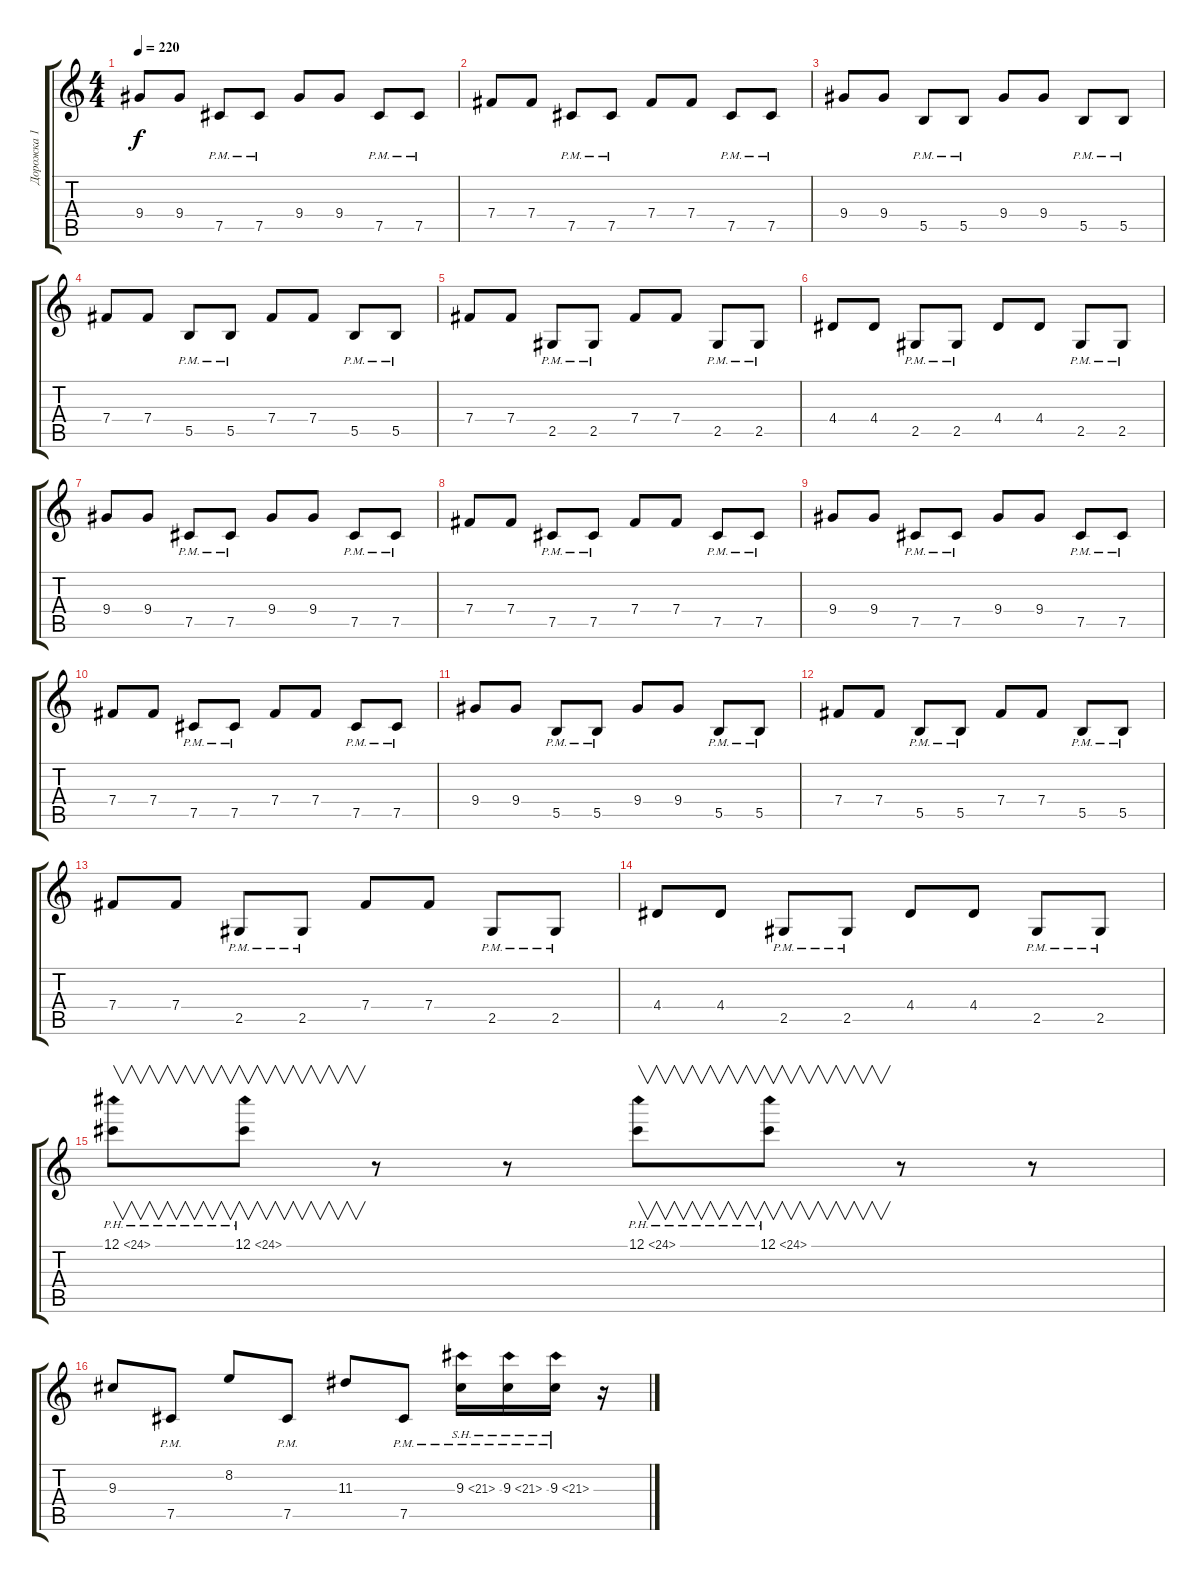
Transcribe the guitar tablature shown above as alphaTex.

\track ("Дорожка 1" "Дорожка 1") {instrument overdrivenguitar}
\staff {score tabs}
\tuning (Db4 Ab3 E3 B2 Gb2 Db2) {hide}
\ts (4 4)
\tempo 220
\clef g2
\ks c
9.4.8{dy f} 9.4.8 7.5{pm}.8 7.5{pm}.8 9.4.8 9.4.8 7.5{pm}.8 7.5{pm}.8 |
7.4.8 7.4.8 7.5{pm}.8 7.5{pm}.8 7.4.8 7.4.8 7.5{pm}.8 7.5{pm}.8 |
9.4.8 9.4.8 5.5{pm}.8 5.5{pm}.8 9.4.8 9.4.8 5.5{pm}.8 5.5{pm}.8 |
7.4.8 7.4.8 5.5{pm}.8 5.5{pm}.8 7.4.8 7.4.8 5.5{pm}.8 5.5{pm}.8 |
7.4.8 7.4.8 2.5{pm}.8 2.5{pm}.8 7.4.8 7.4.8 2.5{pm}.8 2.5{pm}.8 |
4.4.8 4.4.8 2.5{pm}.8 2.5{pm}.8 4.4.8 4.4.8 2.5{pm}.8 2.5{pm}.8 |
9.4.8 9.4.8 7.5{pm}.8 7.5{pm}.8 9.4.8 9.4.8 7.5{pm}.8 7.5{pm}.8 |
7.4.8 7.4.8 7.5{pm}.8 7.5{pm}.8 7.4.8 7.4.8 7.5{pm}.8 7.5{pm}.8 |
9.4.8 9.4.8 7.5{pm}.8 7.5{pm}.8 9.4.8 9.4.8 7.5{pm}.8 7.5{pm}.8 |
7.4.8 7.4.8 7.5{pm}.8 7.5{pm}.8 7.4.8 7.4.8 7.5{pm}.8 7.5{pm}.8 |
9.4.8 9.4.8 5.5{pm}.8 5.5{pm}.8 9.4.8 9.4.8 5.5{pm}.8 5.5{pm}.8 |
7.4.8 7.4.8 5.5{pm}.8 5.5{pm}.8 7.4.8 7.4.8 5.5{pm}.8 5.5{pm}.8 |
7.4.8 7.4.8 2.5{pm}.8 2.5{pm}.8 7.4.8 7.4.8 2.5{pm}.8 2.5{pm}.8 |
4.4.8 4.4.8 2.5{pm}.8 2.5{pm}.8 4.4.8 4.4.8 2.5{pm}.8 2.5{pm}.8 |
12.1{ph 12}.8{v} 12.1{ph 12}.8{v} r.8 r.8 12.1{ph 12}.8{v} 12.1{ph 12}.8{v} r.8 r.8 |
9.3.8 7.5{pm}.8 8.2.8 7.5{pm}.8 11.3.8 7.5{pm}.8 9.3{sh 12 pm}.16 9.3{sh 12 pm}.16 9.3{sh 12 pm}.16 r.16
